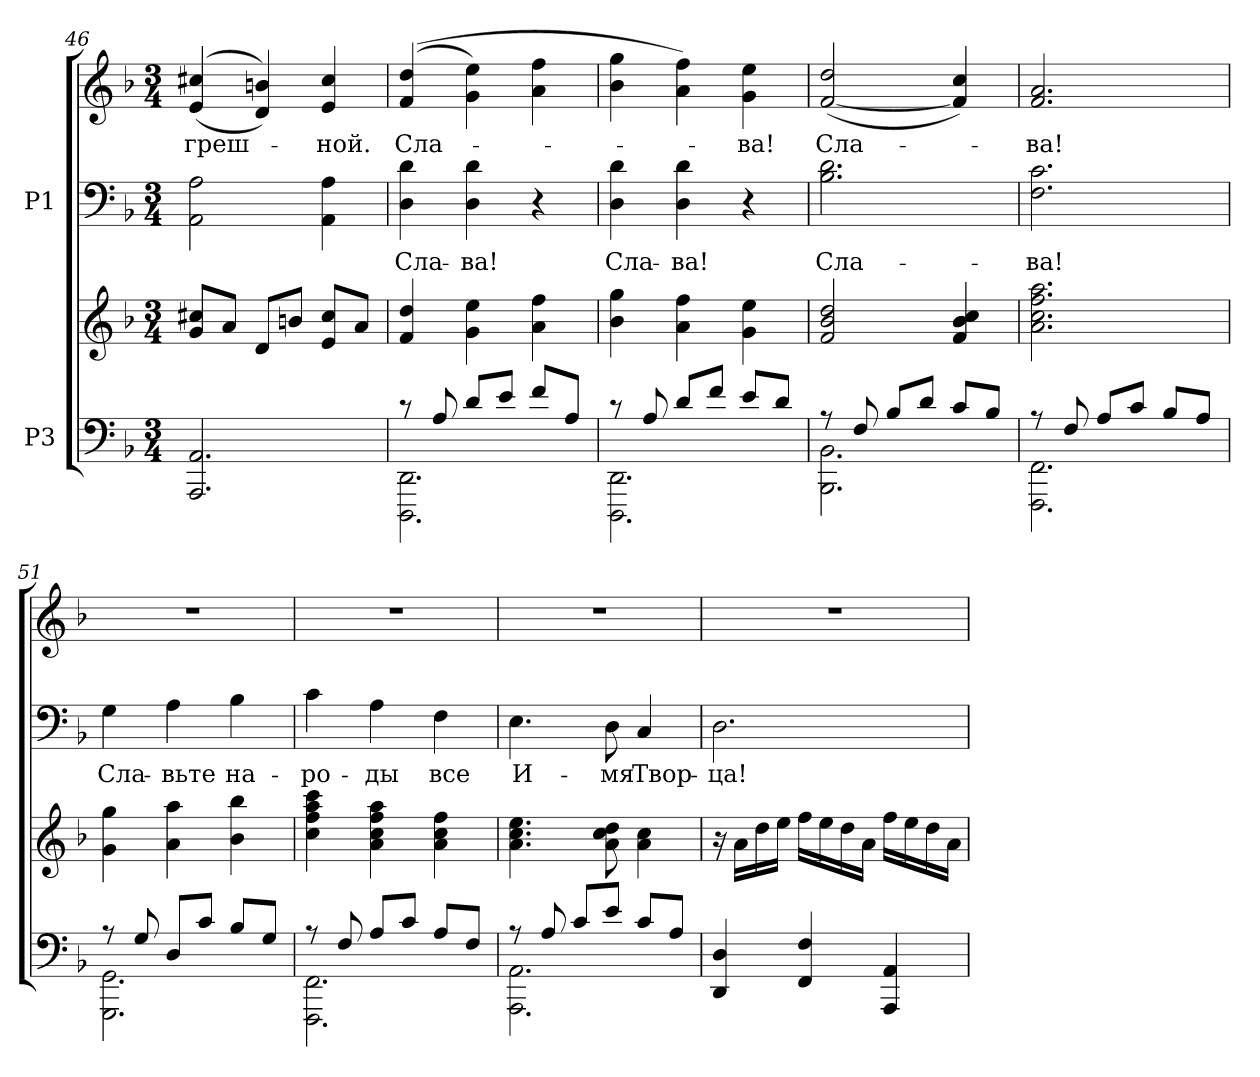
**kern	**kern	**kern	**text	**kern	**text
*part2	*part2	*part1	*part1	*part1	*part1
*staff4	*staff3	*staff2	*staff2	*staff1	*staff1
*I"P3	*	*I"P1	*	*	*
*clefF4	*clefG2	*clefF4	*	*clefG2	*
*k[b-]	*k[b-]	*k[b-]	*	*k[b-]	*
*F:	*F:	*F:	*	*F:	*
*M3/4	*M3/4	*M3/4	*	*M3/4	*
=46	=46	=46	=46	=46	=46
!	!	!	!	!	!LO:LY:b:color=#000000
2.AAAi/ 2.AAi	8gi/ 8cc#XiL	2AAi\ 2Ai	.	((4ei/ 4cc#Xi	греш-
.	8ai/J	.	.	.	.
.	8di/L	.	.	4di/ 4bni))	.
.	8bni/J	.	.	.	.
!	!	!	!	!	!LO:LY:b:color=#000000
.	8ei/ 8cc#iL	4AAi\ 4Ai	.	4ei/ 4cc#i	-ной.
.	8ai/J	.	.	.	.
=47	=47	=47	=47	=47	=47
*^	*	*	*	*	*
!	!	!	!	!LO:LY:a:color=#000000	!	!
!	!	!	!	!	!	!LO:LY:b:color=#000000
8r	2.DDDi\ 2.DDi	4fi/ 4ddi	4Di\ 4di	Сла-	((4fi/ 4ddi	Сла-
8Ai/	.	.	.	.	.	.
!	!	!	!	!LO:LY:a:color=#000000	!	!
8di/L	.	4gi\ 4eei	4Di\ 4di	-ва!	4gi\ 4eei)	.
8ei/J	.	.	.	.	.	.
8fi/L	.	4ai\ 4ffi	4r	.	4ai\ 4ffi	.
8Ai/J	.	.	.	.	.	.
=48	=48	=48	=48	=48	=48	=48
!	!	!	!	!LO:LY:a:color=#000000	!	!
8r	2.DDDi\ 2.DDi	4b-i\ 4ggi	4Di\ 4di	Сла-	4b-i\ 4ggi	.
8Ai/	.	.	.	.	.	.
!	!	!	!	!LO:LY:a:color=#000000	!	!
8di/L	.	4ai\ 4ffi	4Di\ 4di	-ва!	4ai\ 4ffi)	.
8fi/J	.	.	.	.	.	.
!	!	!	!	!	!	!LO:LY:b:color=#000000
8ei/L	.	4gi\ 4eei	4r	.	4gi\ 4eei	-ва!
8di/J	.	.	.	.	.	.
!!LO:LB:g=z
=49	=49	=49	=49	=49	=49	=49
!	!	!	!	!LO:LY:a:color=#000000	!	!
!	!	!	!	!	!	!LO:LY:b:color=#000000
8r	2.BBB-i\ 2.BB-i	2fi/ 2b-i 2ddi	2.B-i\ 2.di	Сла-	([<2fi/ 2ddi	Сла-
8Fi/	.	.	.	.	.	.
8B-i/L	.	.	.	.	.	.
8di/J	.	.	.	.	.	.
8ci/L	.	4fi/ 4b-i 4cci	.	.	4fi/] 4cci)	.
8B-i/J	.	.	.	.	.	.
=50	=50	=50	=50	=50	=50	=50
!	!	!	!	!LO:LY:a:color=#000000	!	!
!	!	!	!	!	!	!LO:LY:b:color=#000000
8r	2.FFFi\ 2.FFi	2.ai\ 2.cci 2.ffi 2.aai	2.Fi\ 2.ci	-ва!	2.fi/ 2.ai	-ва!
8Fi/	.	.	.	.	.	.
8Ai/L	.	.	.	.	.	.
8ci/J	.	.	.	.	.	.
8B-i/L	.	.	.	.	.	.
8Ai/J	.	.	.	.	.	.
=51	=51	=51	=51	=51	=51	=51
!	!	!	!	!LO:LY:a:color=#000000	!LO:N:vis=1	!
8r	2.GGGi\ 2.GGi	4gi\ 4ggi	4Gi\	Сла-	2.r	.
8Gi/	.	.	.	.	.	.
!	!	!	!	!LO:LY:a:color=#000000	!	!
8Di/L	.	4ai\ 4aai	4Ai\	-вьте	.	.
8ci/J	.	.	.	.	.	.
!	!	!	!	!LO:LY:a:color=#000000	!	!
8B-i/L	.	4b-i\ 4bb-i	4B-i\	на-	.	.
8Gi/J	.	.	.	.	.	.
=52	=52	=52	=52	=52	=52	=52
!	!	!	!	!LO:LY:a:color=#000000	!LO:N:vis=1	!
8r	2.FFFi\ 2.FFi	4cci\ 4ffi 4aai 4ccci	4ci\	-ро-	2.r	.
8Fi/	.	.	.	.	.	.
!	!	!	!	!LO:LY:a:color=#000000	!	!
8Ai/L	.	4ai\ 4cci 4ffi 4aai	4Ai\	-ды	.	.
8ci/J	.	.	.	.	.	.
!	!	!	!	!LO:LY:a:color=#000000	!	!
8Ai/L	.	4ai\ 4cci 4ffi	4Fi\	все	.	.
8Fi/J	.	.	.	.	.	.
=53	=53	=53	=53	=53	=53	=53
!	!	!	!	!LO:LY:a:color=#000000	!LO:N:vis=1	!
8r	2.AAAi\ 2.AAi	4.ai\ 4.cci 4.eei	4.Ei\	И-	2.r	.
8Ai/	.	.	.	.	.	.
8ci/L	.	.	.	.	.	.
!	!	!	!	!LO:LY:a:color=#000000	!	!
8ei/J	.	8ai\ 8cci 8ddi	8Di\	-мя	.	.
!	!	!	!	!LO:LY:a:color=#000000	!	!
8ci/L	.	4ai\ 4cci	4Ci/	Твор-	.	.
8Ai/J	.	.	.	.	.	.
*v	*v	*	*	*	*	*
!!LO:PB:g=z
=54	=54	=54	=54	=54	=54
!	!	!	!LO:LY:a:color=#000000	!LO:N:vis=1	!
4DDi/ 4Di	16r	2.Di\	-ца!	2.r	.
.	16ai\LL	.	.	.	.
.	16ddi\	.	.	.	.
.	16eei\JJ	.	.	.	.
4FFi/ 4Fi	16ffi\LL	.	.	.	.
.	16eei\	.	.	.	.
.	16ddi\	.	.	.	.
.	16ai\JJ	.	.	.	.
4AAAi/ 4AAi	16ffi\LL	.	.	.	.
.	16eei\	.	.	.	.
.	16ddi\	.	.	.	.
.	16ai\JJ	.	.	.	.
=	=	=	=	=	=
*-	*-	*-	*-	*-	*-
